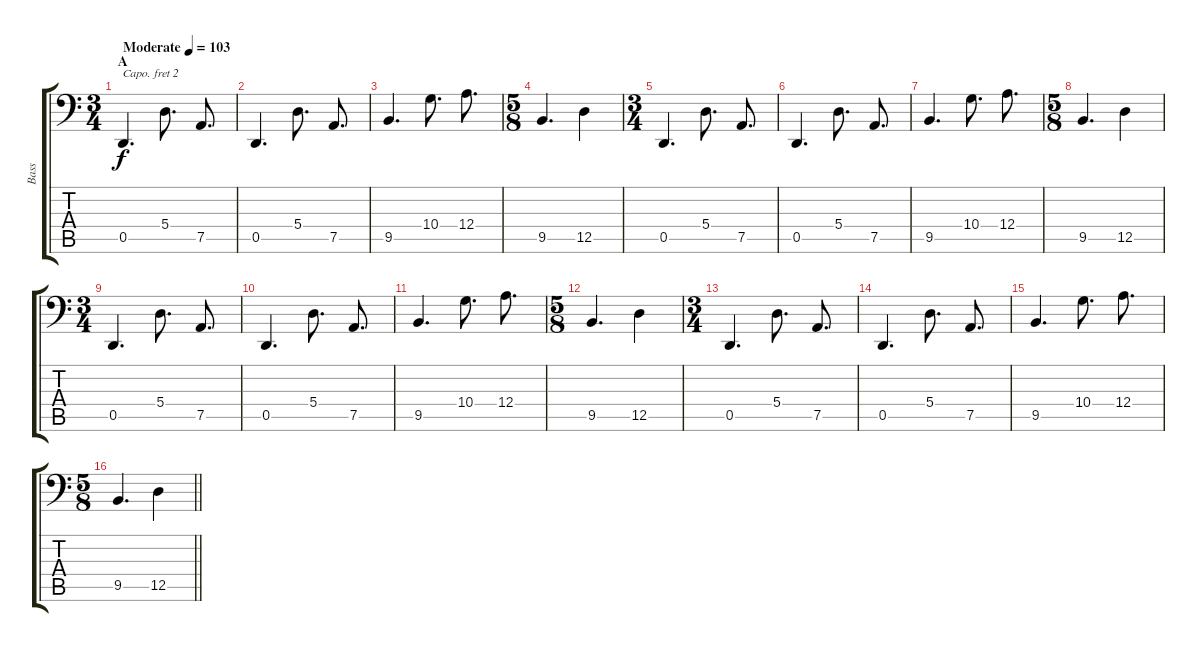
\track ("Bass" "Bass") {instrument electricbasspick}
\staff {score tabs}
\capo 2
\tuning (Bb2 F2 C2 G1 C1 A0) {hide}
\ts (3 4)
\section ("" "A")
\tempo (103 "Moderate")
\clef f4
\ks c
0.5.4{d dy f instrument electricbasspick} 5.4.8{d} 7.5.8{d} |
0.5.4{d} 5.4.8{d} 7.5.8{d} |
9.5.4{d} 10.4.8{d} 12.4.8{d} |
\ts (5 8)
9.5.4{d} 12.5.4 |
\ts (3 4)
0.5.4{d} 5.4.8{d} 7.5.8{d} |
0.5.4{d} 5.4.8{d} 7.5.8{d} |
9.5.4{d} 10.4.8{d} 12.4.8{d} |
\ts (5 8)
9.5.4{d} 12.5.4 |
\ts (3 4)
0.5.4{d} 5.4.8{d} 7.5.8{d} |
0.5.4{d} 5.4.8{d} 7.5.8{d} |
9.5.4{d} 10.4.8{d} 12.4.8{d} |
\ts (5 8)
9.5.4{d} 12.5.4 |
\ts (3 4)
0.5.4{d} 5.4.8{d} 7.5.8{d} |
0.5.4{d} 5.4.8{d} 7.5.8{d} |
9.5.4{d} 10.4.8{d} 12.4.8{d} |
\ts (5 8)
\barLineRight lightlight
9.5.4{d} 12.5.4
